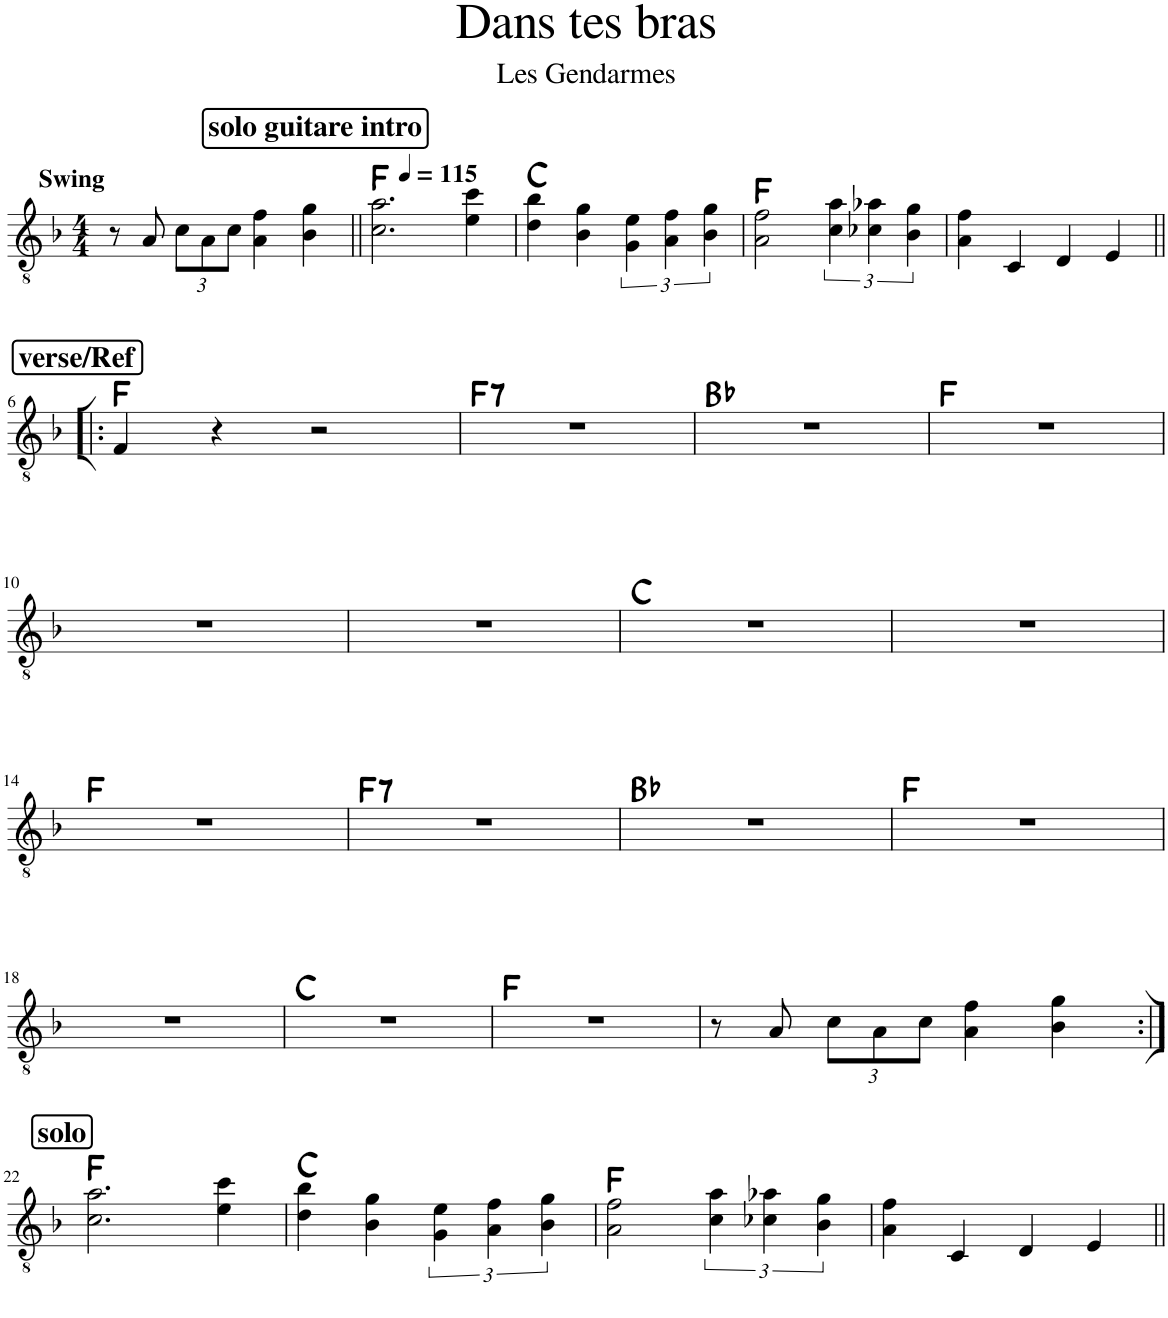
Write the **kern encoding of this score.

**kern	**harte
*part1	*part1
*staff1	*
*I"Classical Guitar	*
*I'Guit.	*
*clefGv2	*
*k[b-]	*
*M4/4	*
*MM115	*
!!LO:REH:place=s1:a:B:rj:fs=14:t=solo guitare intro
=1	=1
!LO:TX:a:B:t=Swing	!
8r	.
8A/	.
*Xbrackettup	*
12c\L	.
12A\	.
12c\J	.
4A\ 4f\	.
4B-\ 4g\	.
=2||	=2||
2.c\ 2.a\	F:maj
4e\ 4cc\	.
=3	=3
4d\ 4b-\	C:maj
4B-\ 4g\	.
*brackettup	*
6G\ 6e\	.
6A\ 6f\	.
6B-\ 6g\	.
=4	=4
2A\ 2f\	F:maj
6c\ 6a\	.
6c-X\ 6a-X\	.
6B-\ 6g\	.
=5	=5
4A\ 4f\	.
4C/	.
4D/	.
4E/	.
!!LO:LB:g=z
!!LO:REH:place=s1:a:B:rj:fs=14:t=verse/Ref
=6!|:	=6!|:
4F/	F:maj
4r	.
2r	.
=7	=7
!	!LO:H:kt=7
1r	F:7
=8	=8
1r	Bb:maj
=9	=9
1r	F:maj
!!LO:LB:g=z
=10	=10
1r	.
=11	=11
1r	.
=12	=12
1r	C:maj
=13	=13
1r	.
!!LO:LB:g=z
=14	=14
1r	F:maj
=15	=15
!	!LO:H:kt=7
1r	F:7
=16	=16
1r	Bb:maj
=17	=17
1r	F:maj
!!LO:LB:g=z
=18	=18
1r	.
=19	=19
1r	C:maj
=20	=20
1r	F:maj
=21	=21
8r	.
8A/	.
*Xbrackettup	*
12c\L	.
12A\	.
12c\J	.
4A\ 4f\	.
4B-\ 4g\	.
!!LO:LB:g=z
!!LO:REH:place=s1:a:B:rj:fs=14:t=solo
=22:|!	=22:|!
2.c\ 2.a\	F:maj
4e\ 4cc\	.
=23	=23
4d\ 4b-\	C:maj
4B-\ 4g\	.
*brackettup	*
6G\ 6e\	.
6A\ 6f\	.
6B-\ 6g\	.
=24	=24
2A\ 2f\	F:maj
6c\ 6a\	.
6c-X\ 6a-X\	.
6B-\ 6g\	.
=25	=25
4A\ 4f\	.
4C/	.
4D/	.
4E/	.
=||	=||
*-	*-
